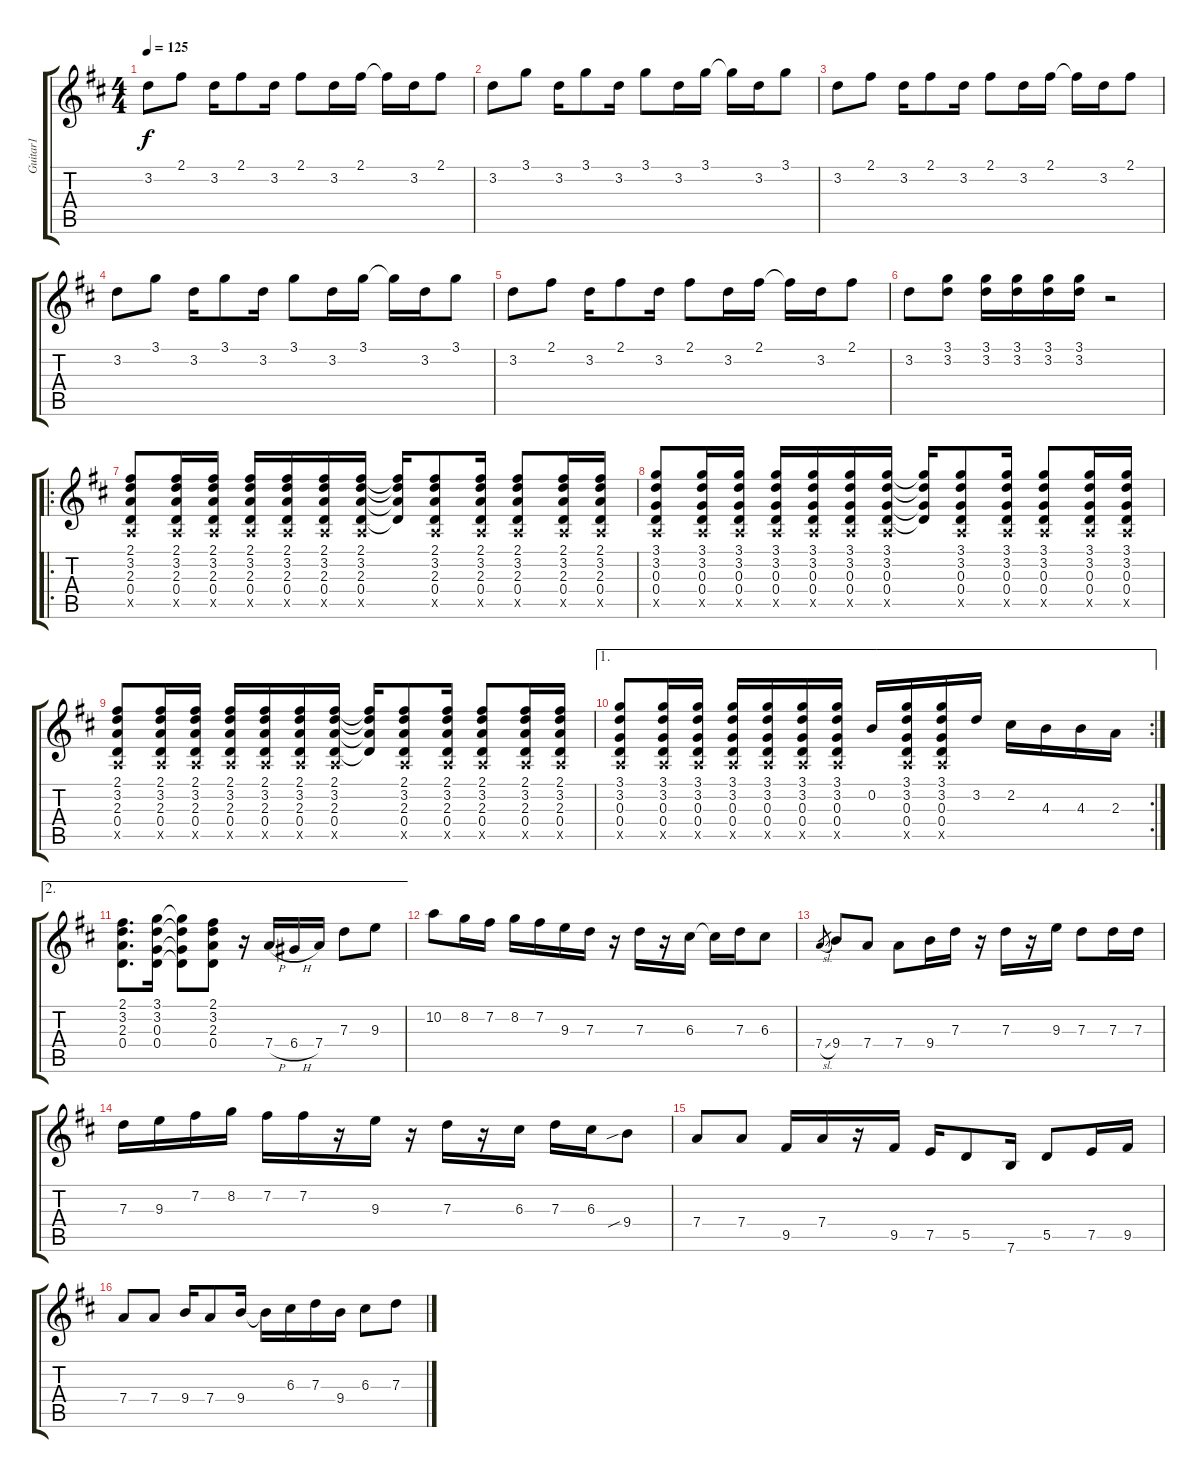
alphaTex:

\track ("Guitar1" "Guitar1") {instrument acousticguitarsteel}
\staff {score tabs}
\tuning (E4 B3 G3 D3 A2 E2) {hide}
\ts (4 4)
\tempo 125
\clef g2
\ks d
3.2.8{dy f instrument acousticguitarsteel} 2.1.8 3.2.16 2.1.8 3.2.16 2.1.8 3.2.16 2.1.16 2.1{t}.16 3.2.16 2.1.8 |
3.2.8 3.1.8 3.2.16 3.1.8 3.2.16 3.1.8 3.2.16 3.1.16 3.1{t}.16 3.2.16 3.1.8 |
3.2.8 2.1.8 3.2.16 2.1.8 3.2.16 2.1.8 3.2.16 2.1.16 2.1{t}.16 3.2.16 2.1.8 |
3.2.8 3.1.8 3.2.16 3.1.8 3.2.16 3.1.8 3.2.16 3.1.16 3.1{t}.16 3.2.16 3.1.8 |
3.2.8 2.1.8 3.2.16 2.1.8 3.2.16 2.1.8 3.2.16 2.1.16 2.1{t}.16 3.2.16 2.1.8 |
3.2.8 (3.1 3.2).8 (3.1 3.2).16 (3.1 3.2).16 (3.1 3.2).16 (3.1 3.2).16 r.2 |
\ro
(2.1 3.2 2.3 0.4 0.5{x}).8 (2.1 3.2 2.3 0.4 0.5{x}).16 (2.1 3.2 2.3 0.4 0.5{x}).16 (2.1 3.2 2.3 0.4 0.5{x}).16 (2.1 3.2 2.3 0.4 0.5{x}).16 (2.1 3.2 2.3 0.4 0.5{x}).16 (2.1 3.2 2.3 0.4 0.5{x}).16 (2.1{t} 3.2{t} 2.3{t} 0.4{t}).16 (2.1 3.2 2.3 0.4 0.5{x}).8 (2.1 3.2 2.3 0.4 0.5{x}).16 (2.1 3.2 2.3 0.4 0.5{x}).8 (2.1 3.2 2.3 0.4 0.5{x}).16 (2.1 3.2 2.3 0.4 0.5{x}).16 |
(3.1 3.2 0.3 0.4 0.5{x}).8 (3.1 3.2 0.3 0.4 0.5{x}).16 (3.1 3.2 0.3 0.4 0.5{x}).16 (3.1 3.2 0.3 0.4 0.5{x}).16 (3.1 3.2 0.3 0.4 0.5{x}).16 (3.1 3.2 0.3 0.4 0.5{x}).16 (3.1 3.2 0.3 0.4 0.5{x}).16 (3.1{t} 3.2{t} 0.3{t} 0.4{t}).16 (3.1 3.2 0.3 0.4 0.5{x}).8 (3.1 3.2 0.3 0.4 0.5{x}).16 (3.1 3.2 0.3 0.4 0.5{x}).8 (3.1 3.2 0.3 0.4 0.5{x}).16 (3.1 3.2 0.3 0.4 0.5{x}).16 |
(2.1 3.2 2.3 0.4 0.5{x}).8 (2.1 3.2 2.3 0.4 0.5{x}).16 (2.1 3.2 2.3 0.4 0.5{x}).16 (2.1 3.2 2.3 0.4 0.5{x}).16 (2.1 3.2 2.3 0.4 0.5{x}).16 (2.1 3.2 2.3 0.4 0.5{x}).16 (2.1 3.2 2.3 0.4 0.5{x}).16 (2.1{t} 3.2{t} 2.3{t} 0.4{t}).16 (2.1 3.2 2.3 0.4 0.5{x}).8 (2.1 3.2 2.3 0.4 0.5{x}).16 (2.1 3.2 2.3 0.4 0.5{x}).8 (2.1 3.2 2.3 0.4 0.5{x}).16 (2.1 3.2 2.3 0.4 0.5{x}).16 |
\ae 1
\rc 2
(3.1 3.2 0.3 0.4 0.5{x}).8 (3.1 3.2 0.3 0.4 0.5{x}).16 (3.1 3.2 0.3 0.4 0.5{x}).16 (3.1 3.2 0.3 0.4 0.5{x}).16 (3.1 3.2 0.3 0.4 0.5{x}).16 (3.1 3.2 0.3 0.4 0.5{x}).16 (3.1 3.2 0.3 0.4 0.5{x}).16 0.2.16 (3.1 3.2 0.3 0.4 0.5{x}).16 (3.1 3.2 0.3 0.4 0.5{x}).16 3.2.16 2.2.16 4.3.16 4.3.16 2.3.16 |
\ae 2
(2.1 3.2 2.3 0.4).8{d} (3.1 3.2 0.3 0.4).16 (3.1{t} 3.2{t} 0.3{t} 0.4{t}).8 (2.1 3.2 2.3 0.4).8 r.16 7.4{h}.16 6.4{h}.16 7.4.16 7.3.8 9.3.8 |
10.2.8 8.2.16 7.2.16 8.2.16 7.2.16 9.3.16 7.3.16 r.16 7.3.16 r.16 6.3.16 6.3{t}.16 7.3.16 6.3.8 |
7.4{sl}.8{gr} 9.4.8 7.4.8 7.4.8 9.4.16 7.3.16 r.16 7.3.16 r.16 9.3.16 7.3.8 7.3.16 7.3.16 |
7.3.16 9.3.16 7.2.16 8.2.16 7.2.16 7.2.16 r.16 9.3.16 r.16 7.3.16 r.16 6.3.16 7.3.16 6.3.16 9.4{sib}.8 |
7.4.8 7.4.8 9.5.16 7.4.16 r.16 9.5.16 7.5.16 5.5.8 7.6.16 5.5.8 7.5.16 9.5.16 |
7.4.8 7.4.8 9.4.16 7.4.8 9.4.16 9.4{t}.16 6.3.16 7.3.16 9.4.16 6.3.8 7.3.8
